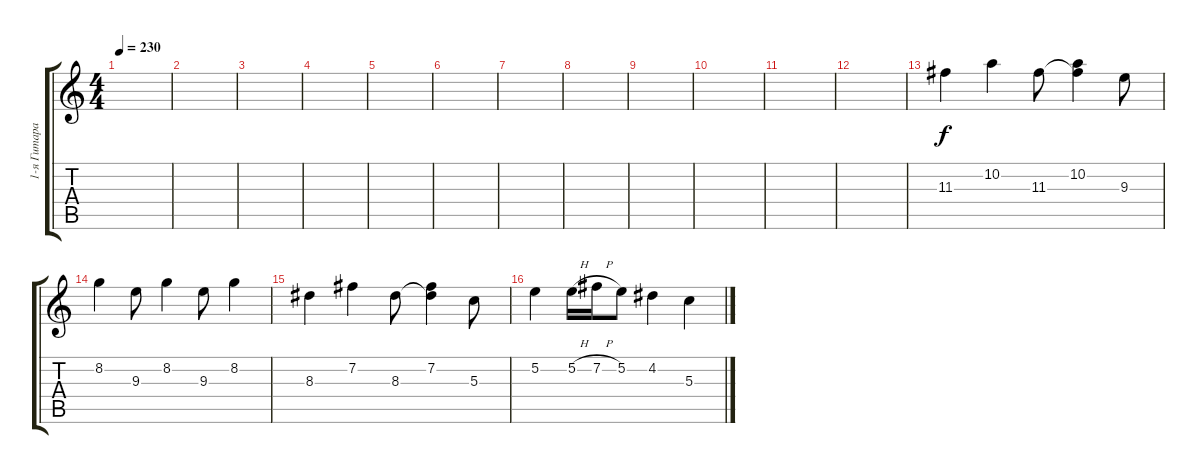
\track ("1-я Гитара Соло" "1-я Гитара") {instrument acousticguitarsteel}
\staff {score tabs}
\tuning (E4 B3 G3 D3 A2 E2) {hide}
\ts (4 4)
\tempo 230
\clef g2
\ks c
|
|
|
|
|
|
|
|
|
|
|
|
11.3.4 10.2.4 11.3.8 (10.2 11.3{t}).4 9.3.8 |
8.2.4 9.3.8 8.2.4 9.3.8 8.2.4 |
8.3.4 7.2.4 8.3.8 (7.2 8.3{t}).4 5.3.8 |
5.2.4 5.2{h}.16 7.2{h}.16 5.2.8 4.2.4 5.3.4
